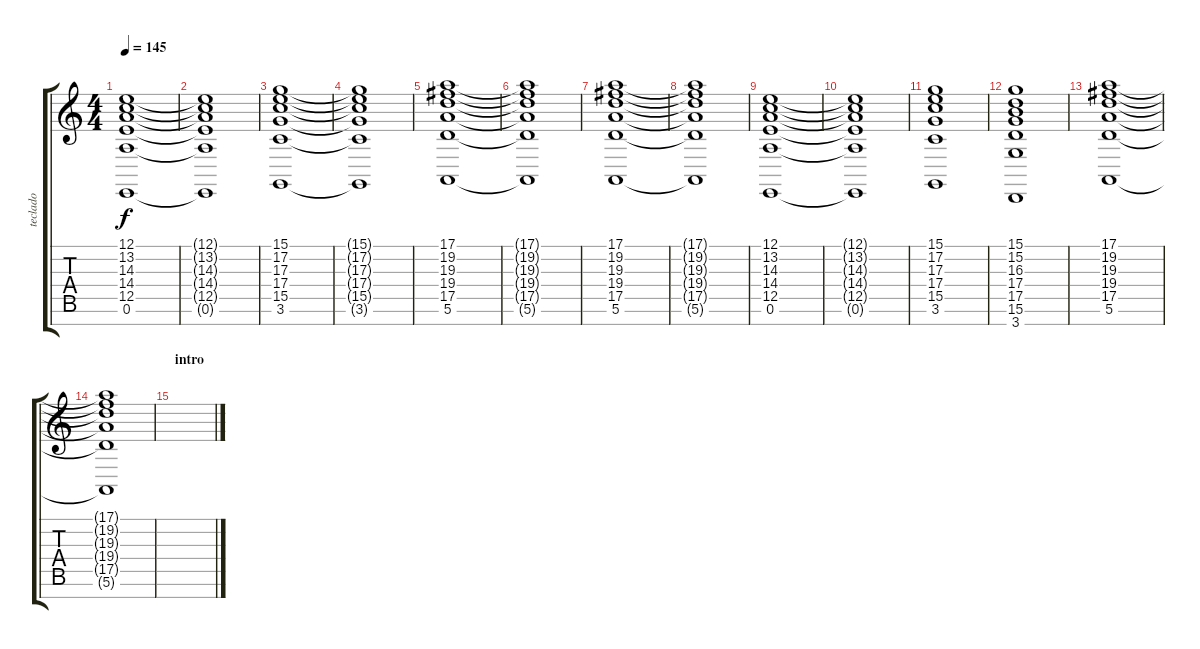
\track ("teclado" "teclado") {instrument lead6voice}
\staff {score tabs}
\tuning (E4 B3 G3 D3 A2 E2 B1) {hide}
\ts (4 4)
\tempo 145
\clef g2
\ks c
(12.1 13.2 14.3 14.4 12.5 0.6).1{dy f} |
(12.1{t} 13.2{t} 14.3{t} 14.4{t} 12.5{t} 0.6{t}).1 |
(15.1 17.2 17.3 17.4 15.5 3.6).1 |
(15.1{t} 17.2{t} 17.3{t} 17.4{t} 15.5{t} 3.6{t}).1 |
(17.1 19.2 19.3 19.4 17.5 5.6).1 |
(17.1{t} 19.2{t} 19.3{t} 19.4{t} 17.5{t} 5.6{t}).1 |
(17.1 19.2 19.3 19.4 17.5 5.6).1 |
(17.1{t} 19.2{t} 19.3{t} 19.4{t} 17.5{t} 5.6{t}).1 |
(12.1 13.2 14.3 14.4 12.5 0.6).1 |
(12.1{t} 13.2{t} 14.3{t} 14.4{t} 12.5{t} 0.6{t}).1 |
(15.1 17.2 17.3 17.4 15.5 3.6).1 |
(15.1 15.2 16.3 17.4 17.5 15.6 3.7).1 |
(17.1 19.2 19.3 19.4 17.5 5.6).1 |
(17.1{t} 19.2{t} 19.3{t} 19.4{t} 17.5{t} 5.6{t}).1 |
\section ("" "intro")
